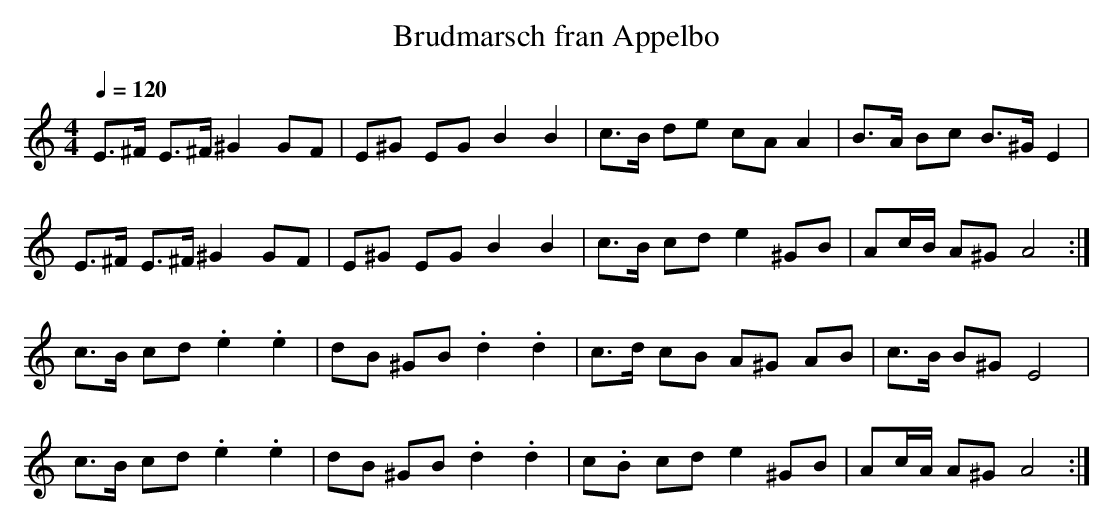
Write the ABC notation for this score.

X:1
T:Brudmarsch fran Appelbo
M:4/4
L:1/8
Q:1/4=120
K:AMin
E>^F E>^F ^G2  GF|E^G EG  B2 B2|c>B de cA  A2|B>A   Bc  B>^G E2|
E>^F E>^F ^G2  GF|E^G EG  B2 B2|c>B cd e2 ^GB|Ac/B/ A^G A4    :|
c>B  cd   .e2 .e2|dB ^GB .d2.d2|c>d cB A^G AB|c>B   B^G E4     |
c>B  cd   .e2 .e2|dB ^GB .d2.d2|c.B cd e2 ^GB|Ac/A/ A^G A4    :|

Almost always, tunes in an authentic mode finish on the lower tonal
centre.  This Russian song ends at the top:
